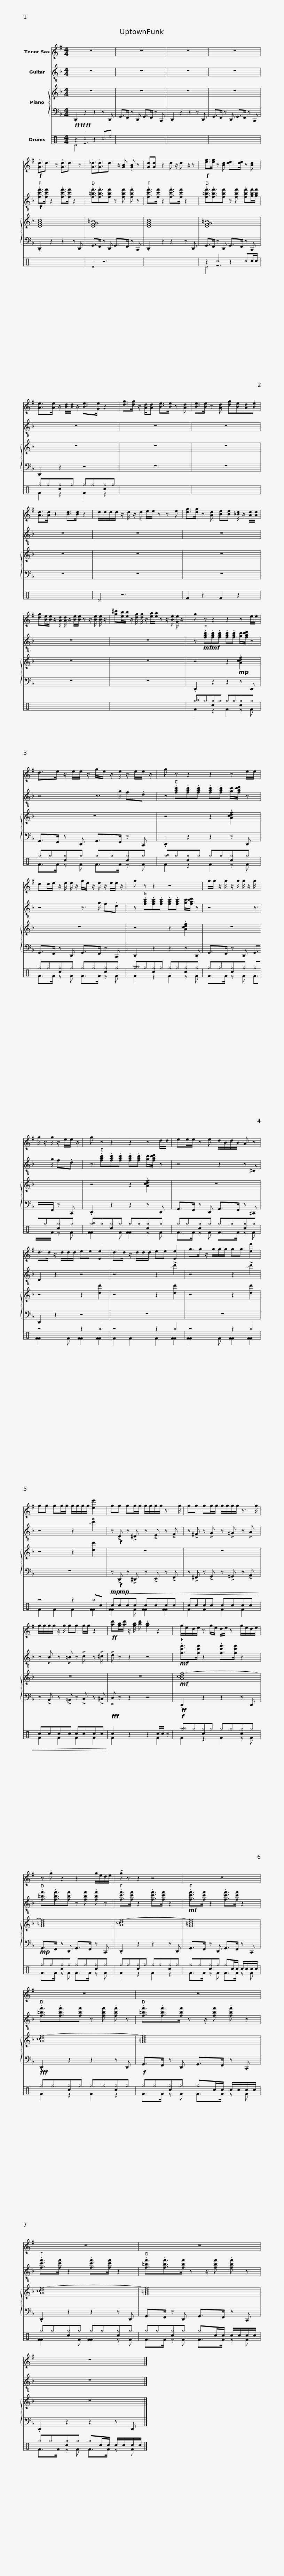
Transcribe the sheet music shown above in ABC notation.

X:1
%%score 1 2 { 3 | 4 } ( 5 6 )
L:1/8
M:4/4
I:linebreak $
K:F
V:1 treble transpose=-14
V:2 treble-8
V:3 treble
V:4 bass
V:5 perc
K:none
V:6 perc
K:none
V:1
[K:G] z8 | z8 | z8 | z8 |$!f! .[Gd]3/2d3/2 z .[Gd]3/2d3/2 z | %5
 .[G_d]3/2.[Gd]3/2d3/2 z/ [GB] .[GB] z | [Gd][Gd] z2 d z/ d z/ z |$!f! [eg]>[eg] z [Bd] [de]>[de] z [Bd] | [Ae]>[Ae] z/ [Bd]/[Bd]/ z/ [Be]>[Ge] z2 | [dg]>[dg] z/ [Ad]/[Ad] [Be]>[Be] z [Ad] | %10
 [Be]>[Be] z [Ad] [dg][Be][Ad].[Be] |$ [Ad]>[Ad] z2 [Bd]>[Bd] z2 | d/d/d/d/ z/ d/ z/ d/ e/e/ z z e | [dg]>[dg] z [Ad] [Be][Be] [_Bd]/ z/ [Ad]/[Ad]/ |$ [dg][Be]/[Be]/ z/ [Ad]/ [Ad]/ z/ [Be]/[Be]/ z z/ [Be]/ [Be]/ z/ | %15
 [g^c'][eb]/[eb]/ z/ [dg]/ [dg]/ z/ [ea]/[ea]/ z z/ [Be]/ [Ge]/ z/ | g z z2 z2 z e/e/ |$ d>e z/ e/e/ z/ g/e/ z/ e/ z/ e/e/ z/ | g z z2 z2 z e/e/ | dd/e/ z/ e/ e/ z/ g/e/ z/ e/ z/ e/e/ z/ |$ %20
 g z z2 z4 | g/g/ z/ g/ z/ g/ g/ z/ g/ g/ z/ g/ z/ e/e/ z/ | g z z2 z2 z d/d/ |$ ee/e/ z e d/B/d/B/ A z | d>d z/ d/d/d/ ee [Ee]2 | %25
 d>d z/ d/d/d/ ee [Ee]2 |$ g>g z/ g/g/g/ gg [ee']2 | gg gg/g/ g/g/g/g/ [ee']2 | gg gg/g/ g/g/g/g/ z3/2 g/ |$ gg gg/g/ g/g/g/g/ z3/2 g/ | %30
 g/g/g/g/ z/ g/ gg g/g/ z2 |!ff! [ad'][gb]/[ad']/ z/ [gb]/ [bd'] .[gb]2 z2 |$ g/e/d/e/ z g/e/ d/e/ z g/e/d/e/ | z .g z2 z2 g/e/d/e/ | !>!g z z2 z4 |$ %35
 z8 | z8 | z8 |$ z8 | z8 | %40
 z8 |] %41
V:2
 z8 | z8 | z8 | z8 |$!f! .[fc'f']>[fc'f'] z2 .[fc'f']>[fc'f'] z2 | %5
 .[f=bf']3/2.[fbf']3/2[fbf'] z [fbf'] .[fbf'] z | .[fc'f']>[fc'f'] z2 .[fc'f']>[fc'f'] z2 |$ .[f=bf']3/2.[fbf']3/2[fbf'] z [fbf'] .[fbf'][gbf']/[gbf']/ | z8 | z8 | %10
 z8 |$ z8 | z8 | z8 |$ z8 | %15
 z8 | z!mf!!mf! .[fac'].[fac'].[fac'] .[fac'].[fac'] [gc']/[fac'd']/ z |$ z4 z3/2 g/ f.d | z .[fac'].[fac'].[fac'] .[fac'].[fac'] [gc']/[fac'd']/ z | z4 z3/2 g/ f.d |$ %20
 z .[fac'].[fac'].[fac'] .[fac'].[fac'] [gc']/[fac'd']/ z | z4 z3/2 g/ f.d | z .[fac'].[fac'].[fac'] .[fac'].[fac'] [gc']/[fac'd']/ z |$ z4 z2 z ^C | D2 z2 z4 | %25
 z4 z2 !>!!slide!d'2 |$ z4 z2 !>!!slide!d'2 | z4 z2 !>!!slide!d'2 | z!f! !>!D z !>!^D z !>!E z !>!F |$ z !>!^F z !>!G z !>!^G z !>!A | %30
 z !>!B z !>!=B z !>!c z !>!^c | !>!d z z2 z4 |$!mf! .[fc'f']>[fc'f'] z2 .[fc'f']>[fc'f'] z2 | .[f=bf']3/2.[fbf']3/2[fbf'] z [fbf'] .[fbf'] z | .[fc'f']>[fc'f'] z2 .[fc'f']>[fc'f'] z2 |$ %35
!mf! .[fc'f']>[fc'f'] z2 .[fc'f']>[fc'f'] z2 | .[f=bf']3/2.[fbf']3/2[fbf'] z [fbf'] .[fbf'] z | .[f=bf']3/2.[fbf']>[fbf'] z z/ [fbf'] .[fbf'] z |$ .[fc'f']>[fc'f'] z2 .[fc'f']>[fc'f'] z2 | .[f=bf']3/2.[fbf']>[fbf'] z z/ [fbf'] .[fbf'] z | %40
 z8 |] %41
V:3
 z8 | z8 | z8 | z8 |$ [DFAc]8 | %5
 [DFG=B]8 | [DFAc]8 |$ [DFG=B]8 | z8 | z8 | %10
 z8 |$ z8 | z8 | z8 |$ z8 | %15
 z8 | z4 z2!mp! .[Acdf]2 |$ z8 | z4 z2 .[Acdf]2 | z8 |$ %20
 z4 z2 .[Acdf]2 | z8 | z4 z2 .[Acdf]2 |$ z8 | z4 z2 [dd']2 | %25
 z4 z2 [dd']2 |$ z4 z2 [dd']2 | z4 z2 [dd']2 | z8 |$ z8 | %30
 z8 | z8 |$!mf! [Acdf-]8 | [G=Bdf]8 | [Acdf-]8 |$ %35
 [G=Bdf]8 | [Acdf-]8 | [G=Bdf]8 |$ [Acdf-]8 | [G=Bdf]8 | %40
 z8 |] %41
V:4
!ff!!ff!!ff! .D,,2 z2 z2 z D,, | G,,>F,, z D,, G,,>F,, z C,, | .D,,2 z2 z2 z D,, | G,,>F,, z D,, G,,>F,, z C,, |$ .D,,2 z2 z2 z D,, | %5
 G,,>F,, z D,, G,,>F,, z C,, | .D,,2 z2 z2 z D,, |$ G,,>F,, z D,, G,,>F,, z C,, | D,,2 z2 z4 | z8 | %10
 z8 |$ z8 | z8 | z8 |$ z8 | %15
 z8 | .D,,2 z2 z2 z D,, |$ G,,>F,, z D,, G,,>F,, z C,, | .D,,2 z2 z2 z D,, | G,,>F,, z D,, G,,>F,, z C,, |$ %20
 .D,,2 z2 z2 z D,, | G,,>F,, z D,, G,,>F,, z C,, | .D,,2 z2 z2 z D,, |$ G,,>F,, z D,, G,,>F,, z ^C,, | D,,2 z2 z4 | %25
 z8 |$ z8 | z8 | z!f! !>!D,, z !>!^D,, z !>!E,, z !>!F,, |$ z !>!^F,, z !>!G,, z !>!^G,, z !>!A,, | %30
 z !>!B,, z !>!=B,, z !>!C, z !>!^C, | !>!D, z z2 z4 |$!ff! .D,,2 z2 z2 z D,, | G,,>F,, z D,, G,,>F,, z C,, | .D,,2 z2 z2 z D,, |$ %35
 G,,>F,, z D,, G,,>F,, z C,, | .D,,2 z2 z2 z D,, | G,,>F,, z D,, G,,>F,, z C,, |$ .D,,2 z2 z2 z D,, | G,,>F,, z D,, G,,>F,, z C,, | %40
 .D,,2 z2 z2 z D,, |] %41
V:5
[K:C] z2 ^c2 z2 ^c^e | x8 | x8 | x8 |$ x8 | %5
 x8 | x8 |$ z2 ^c2 z2 ^cc/c/ | ^g^g[c^g]^g ^g^g[c^g]^g | x8 | %10
 x8 |$ x8 | x8 | x8 |$ x8 | %15
 x8 | [^g^a]^g[c^g]^g ^g^g[c^g]^g |$ ^g^g[c^g]^g ^g^g[c^g]^g | [^g^a]^g[c^g]^g ^g^g[c^g]^g | ^g^g[c^g]^g ^g^g[c^g]^g |$ %20
 [^g^a]^g[c^g]^g ^g^g[c^g]^g | ^g^g[c^g]^g ^g^g[c^g]^g | [^g^a]^g[c^g]^g ^g^g[c^g]^g |$ ^g^g[c^g]^g ^g^g[c^g]^g | z4 z2 ^a2 | %25
 z4 z2 ^a2 |$ z4 z2 ^a2 | z4 z2 ^ac |!mp!!mp!!<(! cccc cccc |$ cccc cccc | %30
 cccc cccc!<)! |!fff! c2 z2 z2 c/c/ z |$!f! [^g^a]^g[c^g]^g ^g^g[c^g]^g |!mp! ^g^g[c^g]^g ^g^g[c^g]^g | ^g^g[c^g]^g ^g^g[c^g]^g |$ %35
 ^g^g[c^g]^g ^gc/c/ c/c/c/c/ |!fff! ^g^g[c^g]^g ^g^g[c^g]^g |!f! ^g^g[c^g]^g ^gc/c/ c/c/c/c/ |$ ^g^g[c^g]^g ^g^g[c^g]^g | ^g^g[c^g]^g ^gc/c/ c/c/c/c/ | %40
 ^g^g[c^g]^g ^gc/c/ c/c/c/c/ |] %41
V:6
[K:C] ^D2 z6 | x8 | x8 | x8 |$ x8 | %5
 ^D2 z6 | x8 |$ ^D2 z6 | F2 z2 F2 z2 | x8 | %10
 x8 |$ x8 | ^D2 z6 | F2 z2 F2 z2 |$ x8 | %15
 x8 | F2 z2 F2 z F |$ F>F z F F>F z F | F2 z2 F2 z F | F>F z F F>F z F |$ %20
 F2 z2 F2 z F | F>F z F F>F z F | [FF]2 x F [FF]2 z F |$ F>F z F F>F z F | [FF]2 x F [FF]2 [FF]2 | %25
 F2 F2 F2 [FF]2 |$ [FF]2 x F [FF]2 [FF]2 | F2 F2 F2 [FF]2 | [FF]2 x F [FF]2 [FF]2 |$ F2 F2 F2 F2 | %30
 F2 F2 F2 F2 | F2 z2 z2 F2 |$ F2 z2 F2 z F | F>F z F F>F z F | F2 z2 F2 z2 |$ %35
 F>F z F F>F z F | F2 z2 F2 z2 | F>F z F F>F z F |$ [FF]2 x F [FF]2 z F | F>F z F F>F z F | %40
 F>F z F F>F z F |] %41
